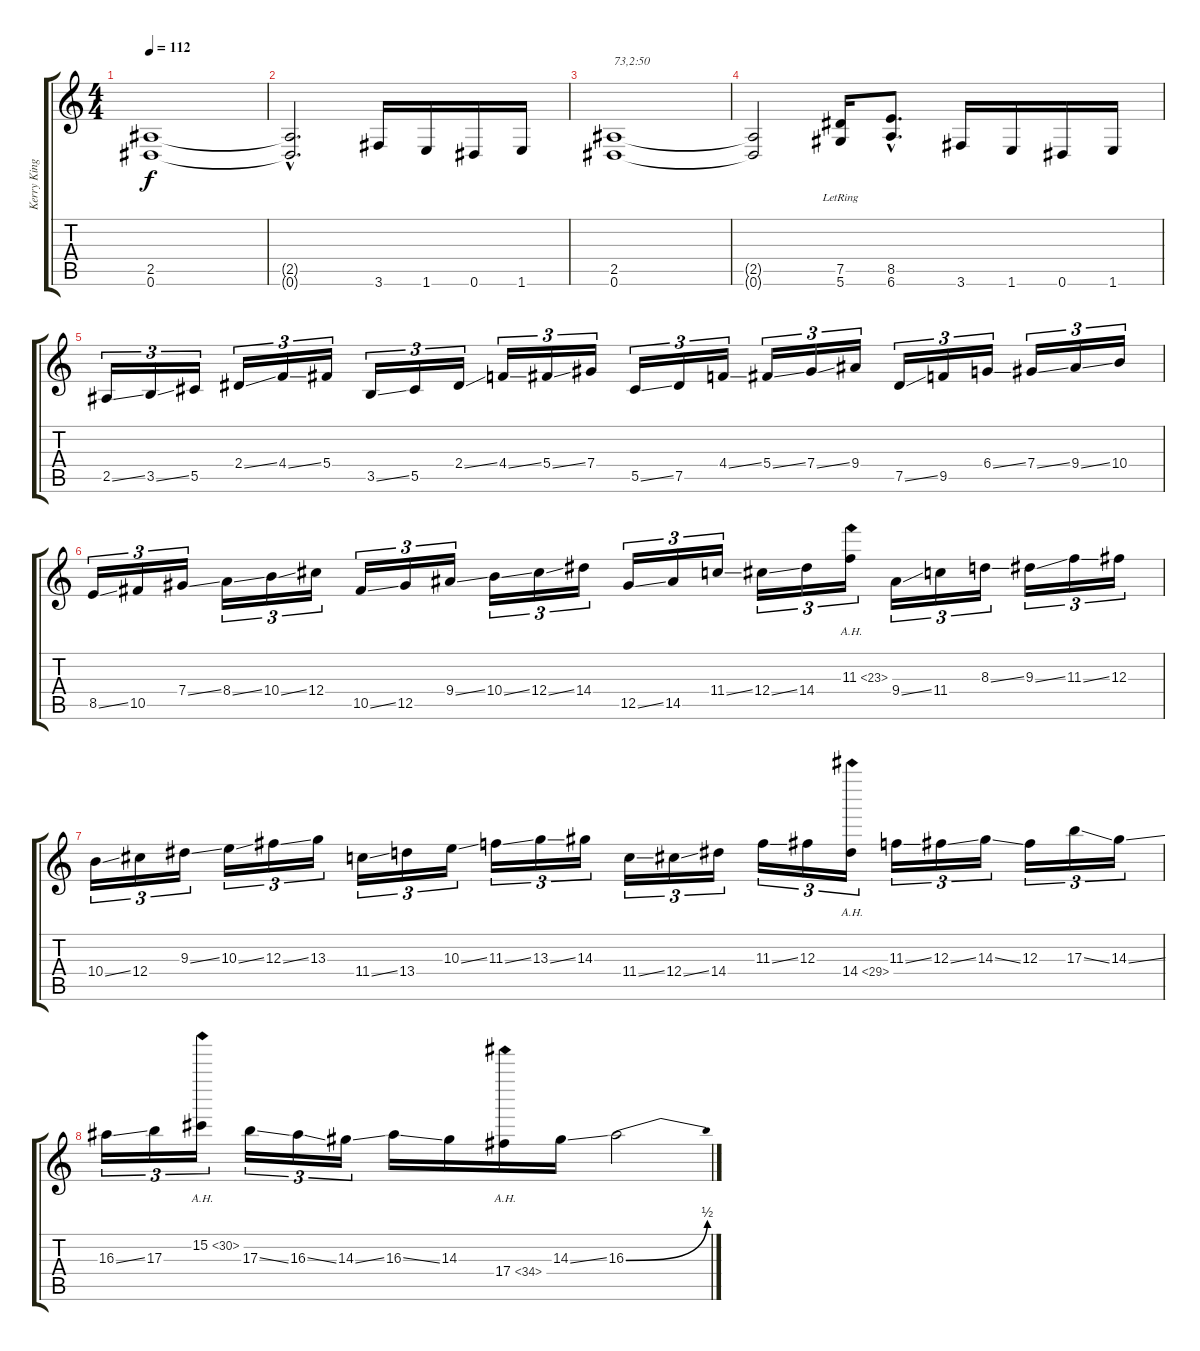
\track ("Kerry King" "Kerry King") {instrument distortionguitar}
\staff {score tabs}
\tuning (Eb4 Bb3 Gb3 Db3 Ab2 Eb2) {hide}
\ts (4 4)
\tempo 112
\clef g2
\ks c
(2.5 0.6).1{dy f} |
(2.5{hac t} 0.6{hac t}).2{d} 3.6.16 1.6.16 0.6.16 1.6.16 |
(2.5 0.6).1{txt "73,2:50"} |
(2.5{t} 0.6{t}).2 (7.5 5.6{lr}).16 (8.5{hac} 6.6{hac}).8{d} 3.6.16 1.6.16 0.6.16 1.6.16 |
2.5{ss}.16{tu (3 2)} 3.5{ss}.16{tu (3 2)} 5.5.16{tu (3 2)} 2.4{ss}.16{tu (3 2)} 4.4{ss}.16{tu (3 2)} 5.4.16{tu (3 2)} 3.5{ss}.16{tu (3 2)} 5.5.16{tu (3 2)} 2.4{ss}.16{tu (3 2)} 4.4{ss}.16{tu (3 2)} 5.4{ss}.16{tu (3 2)} 7.4.16{tu (3 2)} 5.5{ss}.16{tu (3 2)} 7.5.16{tu (3 2)} 4.4{ss}.16{tu (3 2)} 5.4{ss}.16{tu (3 2)} 7.4{ss}.16{tu (3 2)} 9.4.16{tu (3 2)} 7.5{ss}.16{tu (3 2)} 9.5.16{tu (3 2)} 6.4{ss}.16{tu (3 2)} 7.4{ss}.16{tu (3 2)} 9.4{ss}.16{tu (3 2)} 10.4.16{tu (3 2)} |
8.5{ss}.16{tu (3 2)} 10.5.16{tu (3 2)} 7.4{ss}.16{tu (3 2)} 8.4{ss}.16{tu (3 2)} 10.4{ss}.16{tu (3 2)} 12.4.16{tu (3 2)} 10.5{ss}.16{tu (3 2)} 12.5.16{tu (3 2)} 9.4{ss}.16{tu (3 2)} 10.4{ss}.16{tu (3 2)} 12.4{ss}.16{tu (3 2)} 14.4.16{tu (3 2)} 12.5{ss}.16{tu (3 2)} 14.5.16{tu (3 2)} 11.4{ss}.16{tu (3 2)} 12.4{ss}.16{tu (3 2)} 14.4.16{tu (3 2)} 11.3{ah 12}.16{tu (3 2)} 9.4{ss}.16{tu (3 2)} 11.4.16{tu (3 2)} 8.3{ss}.16{tu (3 2)} 9.3{ss}.16{tu (3 2)} 11.3{ss}.16{tu (3 2)} 12.3.16{tu (3 2)} |
10.4{ss}.16{tu (3 2)} 12.4.16{tu (3 2)} 9.3{ss}.16{tu (3 2)} 10.3{ss}.16{tu (3 2)} 12.3{ss}.16{tu (3 2)} 13.3.16{tu (3 2)} 11.4{ss}.16{tu (3 2)} 13.4.16{tu (3 2)} 10.3{ss}.16{tu (3 2)} 11.3{ss}.16{tu (3 2)} 13.3{ss}.16{tu (3 2)} 14.3.16{tu (3 2)} 11.4{ss}.16{tu (3 2)} 12.4{ss}.16{tu (3 2)} 14.4.16{tu (3 2)} 11.3{ss}.16{tu (3 2)} 12.3.16{tu (3 2)} 14.4{ah 15}.16{tu (3 2)} 11.3{ss}.16{tu (3 2)} 12.3{ss}.16{tu (3 2)} 14.3{ss}.16{tu (3 2)} 12.3.16{tu (3 2)} 17.3{ss}.16{tu (3 2)} 14.3{ss}.16{tu (3 2)} |
16.3{ss}.16{tu (3 2)} 17.3.16{tu (3 2)} 15.2{ah 15}.16{tu (3 2)} 17.3{ss}.16{tu (3 2)} 16.3{ss}.16{tu (3 2)} 14.3{ss}.16{tu (3 2)} 16.3{ss}.16 14.3.16 17.4{ah 17}.16 14.3{ss}.16 16.3{be (bend 0 0 60 2)}.2
